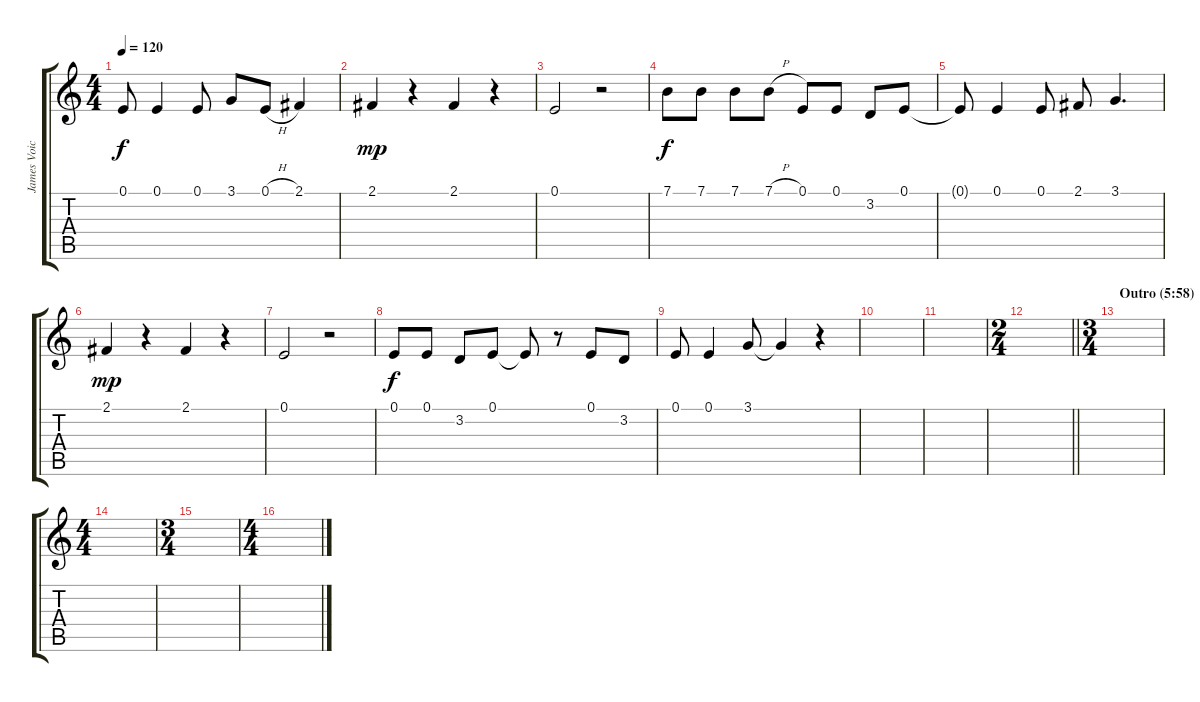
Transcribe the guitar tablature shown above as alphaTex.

\track ("James Voice" "James Voic") {instrument cello}
\staff {score tabs}
\tuning (E4 B3 G3 D3 A2 E2) {hide}
\ts (4 4)
\tempo 120
\clef g2
\ks c
0.1{t}.8{dy f} 0.1.4 0.1.8 3.1.8 0.1{h}.8 2.1.4 |
2.1.4{dy mp} r.4 2.1.4 r.4 |
0.1.2 r.2 |
7.1.8{dy f} 7.1.8 7.1.8 7.1{h}.8 0.1.8 0.1.8 3.2.8 0.1.8 |
0.1{t}.8 0.1.4 0.1.8 2.1.8 3.1.4{d} |
2.1.4{dy mp} r.4 2.1.4 r.4 |
0.1.2 r.2 |
0.1.8{dy f} 0.1.8 3.2.8 0.1.8 0.1{t}.8 r.8 0.1.8 3.2.8 |
0.1.8 0.1.4 3.1.8 3.1{t}.4 r.4 |
|
|
\ts (2 4)
\barLineRight lightlight
|
\ts (3 4)
\section ("" "Outro (5:58)")
|
\ts (4 4)
|
\ts (3 4)
|
\ts (4 4)
